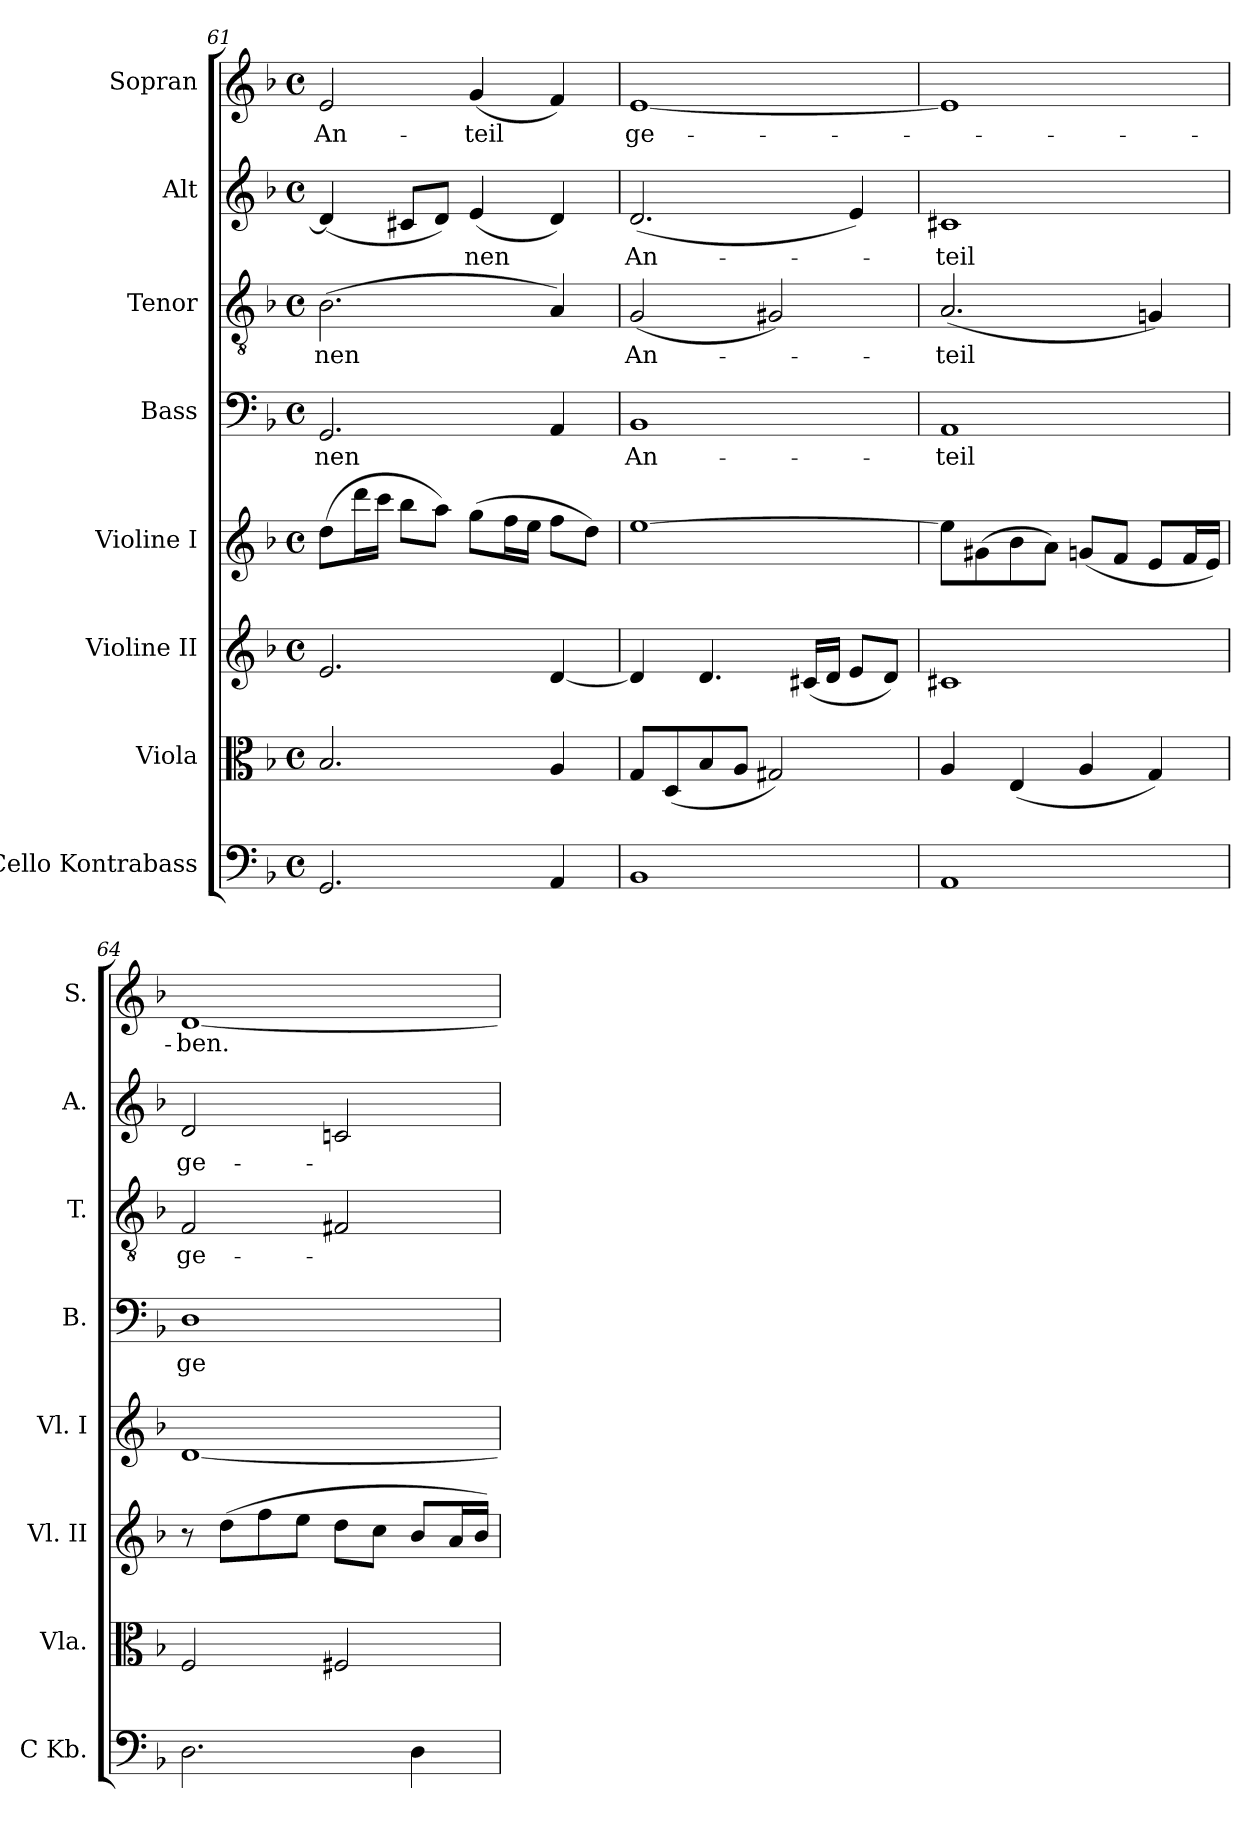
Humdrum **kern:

**kern	**kern	**kern	**kern	**kern	**text	**kern	**text	**kern	**text	**kern	**text
*part8	*part7	*part6	*part5	*part4	*part4	*part3	*part3	*part2	*part2	*part1	*part1
*staff8	*staff7	*staff6	*staff5	*staff4	*staff4	*staff3	*staff3	*staff2	*staff2	*staff1	*staff1
*I"Cello Kontrabass	*I"Viola	*I"Violine II	*I"Violine I	*I"Bass	*	*I"Tenor	*	*I"Alt	*	*I"Sopran	*
*I'C Kb.	*I'Vla.	*I'Vl. II	*I'Vl. I	*I'B.	*	*I'T.	*	*I'A.	*	*I'S.	*
!!LO:LB:g=z
*clefF4	*clefC3	*clefG2	*clefG2	*clefF4	*	*clefGv2	*	*clefG2	*	*clefG2	*
*ITrd7c12	*	*	*	*	*	*	*	*	*	*	*
*k[b-]	*k[b-]	*k[b-]	*k[b-]	*k[b-]	*	*k[b-]	*	*k[b-]	*	*k[b-]	*
*F:	*F:	*F:	*F:	*F:	*	*F:	*	*F:	*	*F:	*
*M4/4	*M4/4	*M4/4	*M4/4	*M4/4	*	*M4/4	*	*M4/4	*	*M4/4	*
*met(c)	*met(c)	*met(c)	*met(c)	*met(c)	*	*met(c)	*	*met(c)	*	*met(c)	*
=61	=61	=61	=61	=61	=61	=61	=61	=61	=61	=61	=61
!	!	!	!	!	!LO:LY:b	!	!LO:LY:b	!	!	!	!LO:LY:b
2.GGG/	2.B-/	2.e/	(>8dd\L	2.GG/	-nen	(>2.B-\	-nen	(<4d/]	.	2e/	An-
.	.	.	16ddd\L	.	.	.	.	.	.	.	.
.	.	.	16ccc\JJ	.	.	.	.	.	.	.	.
.	.	.	8bb-\L	.	.	.	.	8c#X/L	.	.	.
.	.	.	8aa\J)	.	.	.	.	8d/J)	.	.	.
!	!	!	!	!	!	!	!	!	!LO:LY:b	!	!LO:LY:b
.	.	.	(>8gg\L	.	.	.	.	(<4e/	-nen	(<4g/	-teil
.	.	.	16ff\L	.	.	.	.	.	.	.	.
.	.	.	16ee\JJ	.	.	.	.	.	.	.	.
4AAA/	4A/	[4d/	8ff\L	4AA/	.	4A/)	.	4d/)	.	4f/)	.
.	.	.	8dd\J)	.	.	.	.	.	.	.	.
=62	=62	=62	=62	=62	=62	=62	=62	=62	=62	=62	=62
!	!	!	!	!	!LO:LY:b	!	!LO:LY:b	!	!LO:LY:b	!	!LO:LY:b
1BBB-	8G/L	4d/]	[1ee	1BB-	An-	(<2G/	An-	(<2.d/	An-	[1e	ge-
.	(<8D/	.	.	.	.	.	.	.	.	.	.
.	8B-/	4.d/	.	.	.	.	.	.	.	.	.
.	8A/J	.	.	.	.	.	.	.	.	.	.
.	2G#X/)	.	.	.	.	2G#X/)	.	.	.	.	.
.	.	(<16c#X/LL	.	.	.	.	.	.	.	.	.
.	.	16d/JJ	.	.	.	.	.	.	.	.	.
.	.	8e/L	.	.	.	.	.	4e/)	.	.	.
.	.	8d/J)	.	.	.	.	.	.	.	.	.
=63	=63	=63	=63	=63	=63	=63	=63	=63	=63	=63	=63
!	!	!	!	!	!LO:LY:b	!	!LO:LY:b	!	!LO:LY:b	!	!
1AAA	4A/	1c#X	8ee\L]	1AA	-teil	(<2.A/	-teil	1c#X	-teil	1e]	.
.	.	.	(>8g#X\	.	.	.	.	.	.	.	.
.	(<4E/	.	8b-\	.	.	.	.	.	.	.	.
.	.	.	8a\J)	.	.	.	.	.	.	.	.
.	4A/	.	(<8gn/L	.	.	.	.	.	.	.	.
.	.	.	8f/J	.	.	.	.	.	.	.	.
.	4G/)	.	8e/L	.	.	4Gn/)	.	.	.	.	.
.	.	.	16f/L	.	.	.	.	.	.	.	.
.	.	.	16e/JJ)	.	.	.	.	.	.	.	.
=64	=64	=64	=64	=64	=64	=64	=64	=64	=64	=64	=64
!	!	!	!	!	!LO:LY:b	!	!LO:LY:b	!	!LO:LY:b	!	!LO:LY:b
2.DD\	2F/	8r	[1d	1D	ge-	2F/	ge-	2d/	ge-	[1d	-ben.
.	.	(>8dd\L	.	.	.	.	.	.	.	.	.
.	.	8ff\	.	.	.	.	.	.	.	.	.
.	.	8ee\J	.	.	.	.	.	.	.	.	.
.	2F#X/	8dd\L	.	.	.	2F#X/	.	2cn/	.	.	.
.	.	8cc\J	.	.	.	.	.	.	.	.	.
4DD\	.	8b-/L	.	.	.	.	.	.	.	.	.
.	.	16a/L	.	.	.	.	.	.	.	.	.
.	.	16b-/JJ)	.	.	.	.	.	.	.	.	.
=	=	=	=	=	=	=	=	=	=	=	=
*-	*-	*-	*-	*-	*-	*-	*-	*-	*-	*-	*-
